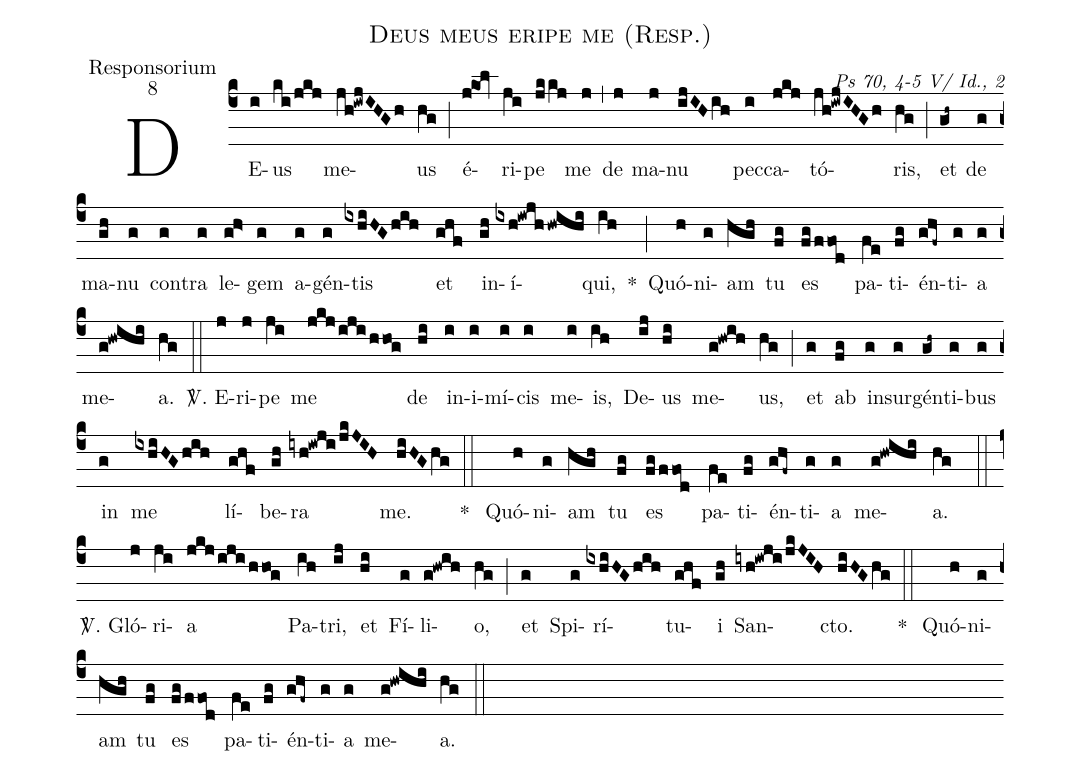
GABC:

name:Deus meus eripe me (Resp.);
office-part:Responsorium;
mode:8;
commentary:Ps 70, 4-5 V/ Id., 2;
%%
(c4)DE(i)us(ki/jkj) me(jh!iwjIHGh)us(hg) (;) é(j!kol)ri(ji)pe(jkkj) me(j) (,) de(j) ma(j)nu(ijIHih) pec(i)ca(jkj)tó(jh!iwjIHGh)ris,(hg) (;) et(gh~) de(g) ma(gh)nu(g) con(g)tra(g) le(gh>)gem(g) a(g)gén(g)tis(ixhiHGhih) et(ghf) in(gh)í(ixh!iwjh/hwihi)qui,(ih) *(;) Quó(h)ni(g)am(hgh) tu(fg) es(fg/ffod) pa(fe)ti(fg)én(ghf~)ti(g)a(g) me(g!hwihi)a.(hg) (::)

<sp>V/</sp>. E(j)ri(j)pe(ji) me(jkj/iji/hhog) de(hi) in(i)i(i)mí(i)cis(i) me(i)is,(ih) De(ij)us(hi) me(g!hwih)us,(hg) (;) et(g) ab(fg) in(g)sur(g)gén(gh~)ti(g)bus(g) in(g) me(ixhiHGhih) lí(ghf)be(gh)ra(iyh!iwji/jkJIH) me.(hiHGhg) (::)
*() Quó(h)ni(g)am(hgh) tu(fg) es(fg/ffod) pa(fe)ti(fg)én(ghf~)ti(g)a(g) me(g!hwihi)a.(hg) (::)

<sp>V/</sp>. Gló(j)ri(ji)a(jkj/iji/hhog) Pa(ih)tri,(ij) et(hi) Fí(g)li(g!hwih)o,(hg) (;) et(g) Spi(g)rí(ixhiHG/hih)tu(ghf)i(gh) San(iyh!iwji/jkJIH)cto.(hiHGhg) (::)
*() Quó(h)ni(g)am(hgh) tu(fg) es(fg/ffod) pa(fe)ti(fg)én(ghf~)ti(g)a(g) me(g!hwihi)a.(hg) (::)
